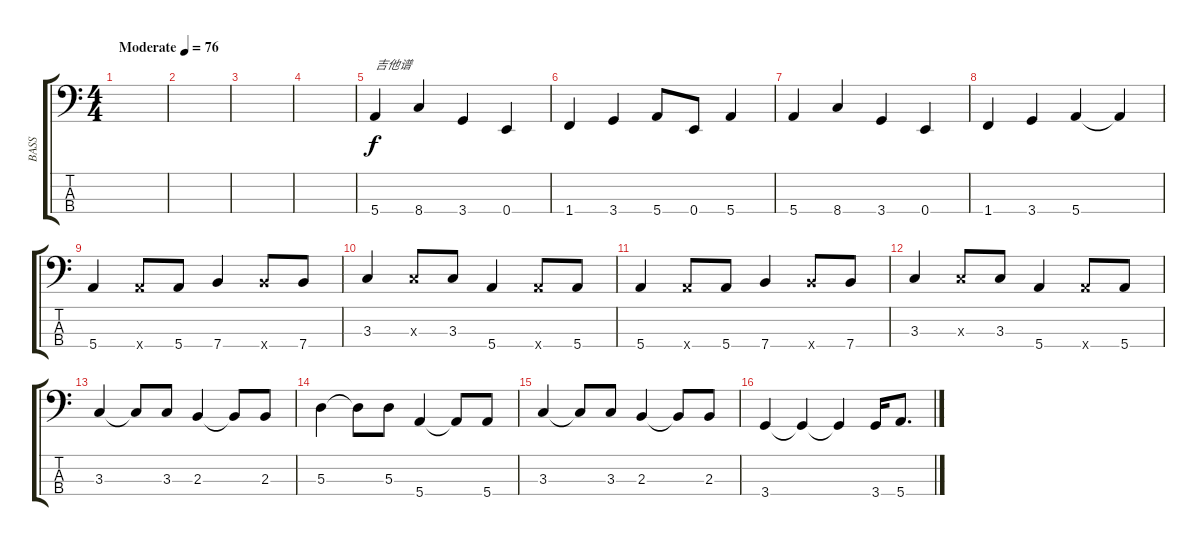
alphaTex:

\track ("BASS" "BASS") {instrument electricbassfinger}
\staff {score tabs}
\tuning (G2 D2 A1 E1) {hide}
\ts (4 4)
\tempo (76 "Moderate")
\clef f4
\ks c
|
|
|
|
5.4.4{txt "吉他谱"} 8.4.4 3.4.4 0.4.4 |
1.4.4 3.4.4 5.4.8 0.4.8 5.4.4 |
5.4.4 8.4.4 3.4.4 0.4.4 |
1.4.4 3.4.4 5.4.4 5.4{t}.4 |
5.4.4 5.4{x}.8 5.4.8 7.4.4 7.4{x}.8 7.4.8 |
3.3.4 3.3{x}.8 3.3.8 5.4.4 5.4{x}.8 5.4.8 |
5.4.4 5.4{x}.8 5.4.8 7.4.4 7.4{x}.8 7.4.8 |
3.3.4 3.3{x}.8 3.3.8 5.4.4 5.4{x}.8 5.4.8 |
3.3.4 3.3{t}.8 3.3.8 2.3.4 2.3{t}.8 2.3.8 |
5.3.4 5.3{t}.8 5.3.8 5.4.4 5.4{t}.8 5.4.8 |
3.3.4 3.3{t}.8 3.3.8 2.3.4 2.3{t}.8 2.3.8 |
3.4.4 3.4{t}.4 3.4{t}.4 3.4.16 5.4.8{d}
